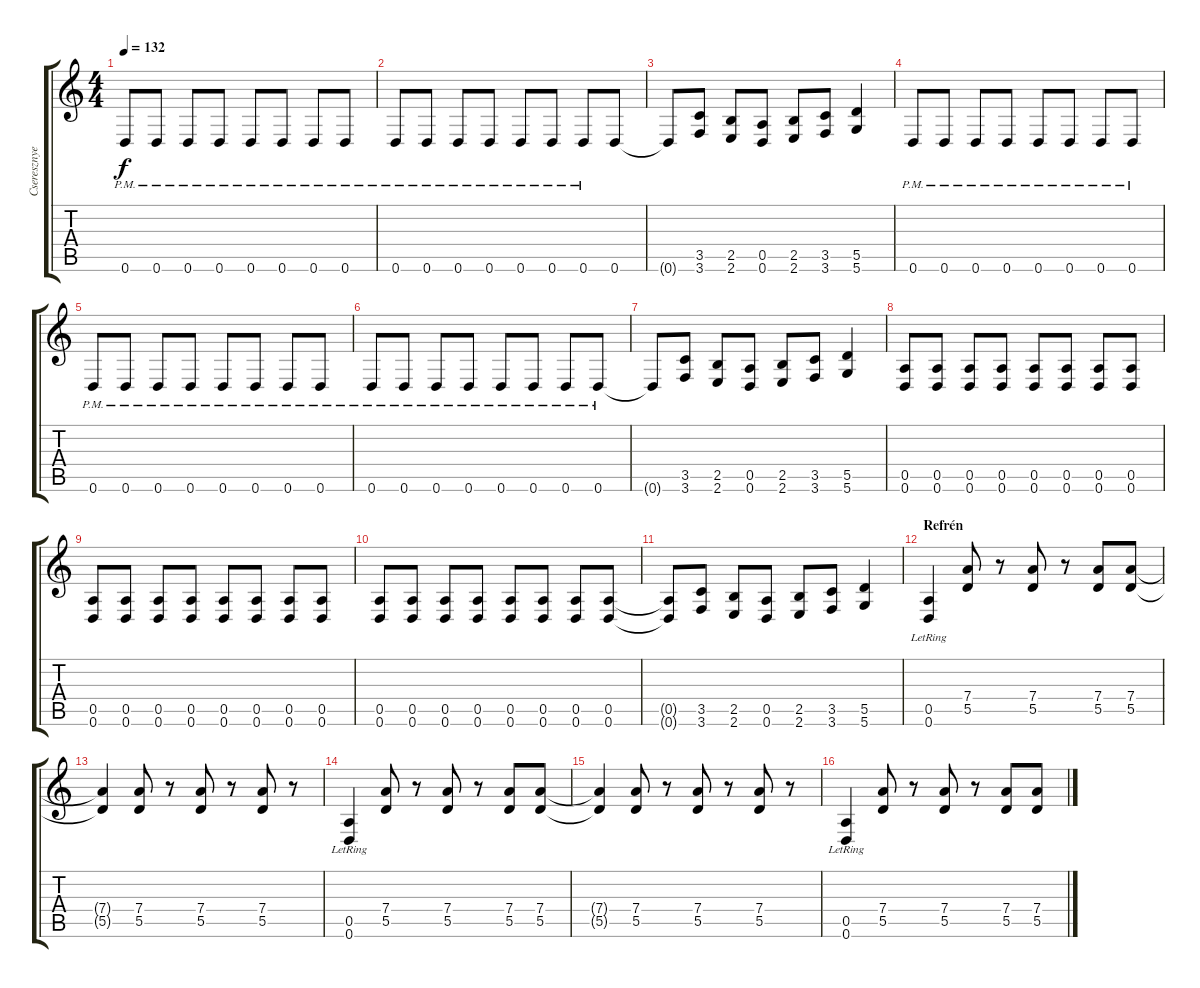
\track ("Cseresznye" "Cseresznye") {instrument distortionguitar}
\staff {score tabs}
\tuning (E4 B3 G3 D3 A2 D2) {hide}
\ts (4 4)
\tempo 132
\clef g2
\ks c
0.6{pm}.8{dy f} 0.6{pm}.8 0.6{pm}.8 0.6{pm}.8 0.6{pm}.8 0.6{pm}.8 0.6{pm}.8 0.6{pm}.8 |
0.6{pm}.8 0.6{pm}.8 0.6{pm}.8 0.6{pm}.8 0.6{pm}.8 0.6{pm}.8 0.6{pm}.8 0.6.8 |
0.6{t}.8 (3.5 3.6).8 (2.5 2.6).8 (0.5 0.6).8 (2.5 2.6).8 (3.5 3.6).8 (5.5 5.6).4 |
0.6{pm}.8 0.6{pm}.8 0.6{pm}.8 0.6{pm}.8 0.6{pm}.8 0.6{pm}.8 0.6{pm}.8 0.6{pm}.8 |
0.6{pm}.8 0.6{pm}.8 0.6{pm}.8 0.6{pm}.8 0.6{pm}.8 0.6{pm}.8 0.6{pm}.8 0.6{pm}.8 |
0.6{pm}.8 0.6{pm}.8 0.6{pm}.8 0.6{pm}.8 0.6{pm}.8 0.6{pm}.8 0.6{pm}.8 0.6{pm}.8 |
0.6{t}.8 (3.5 3.6).8 (2.5 2.6).8 (0.5 0.6).8 (2.5 2.6).8 (3.5 3.6).8 (5.5 5.6).4 |
(0.5 0.6).8 (0.5 0.6).8 (0.5 0.6).8 (0.5 0.6).8 (0.5 0.6).8 (0.5 0.6).8 (0.5 0.6).8 (0.5 0.6).8 |
(0.5 0.6).8 (0.5 0.6).8 (0.5 0.6).8 (0.5 0.6).8 (0.5 0.6).8 (0.5 0.6).8 (0.5 0.6).8 (0.5 0.6).8 |
(0.5 0.6).8 (0.5 0.6).8 (0.5 0.6).8 (0.5 0.6).8 (0.5 0.6).8 (0.5 0.6).8 (0.5 0.6).8 (0.5 0.6).8 |
(0.5{t} 0.6{t}).8 (3.5 3.6).8 (2.5 2.6).8 (0.5 0.6).8 (2.5 2.6).8 (3.5 3.6).8 (5.5 5.6).4 |
\section ("" "Refrén")
(0.5 0.6{lr}).4 (7.4 5.5).8 r.8 (7.4 5.5).8 r.8 (7.4 5.5).8 (7.4 5.5).8 |
(7.4{t} 5.5{t}).4 (7.4 5.5).8 r.8 (7.4 5.5).8 r.8 (7.4 5.5).8 r.8 |
(0.5 0.6{lr}).4 (7.4 5.5).8 r.8 (7.4 5.5).8 r.8 (7.4 5.5).8 (7.4 5.5).8 |
(7.4{t} 5.5{t}).4 (7.4 5.5).8 r.8 (7.4 5.5).8 r.8 (7.4 5.5).8 r.8 |
(0.5 0.6{lr}).4 (7.4 5.5).8 r.8 (7.4 5.5).8 r.8 (7.4 5.5).8 (7.4 5.5).8
